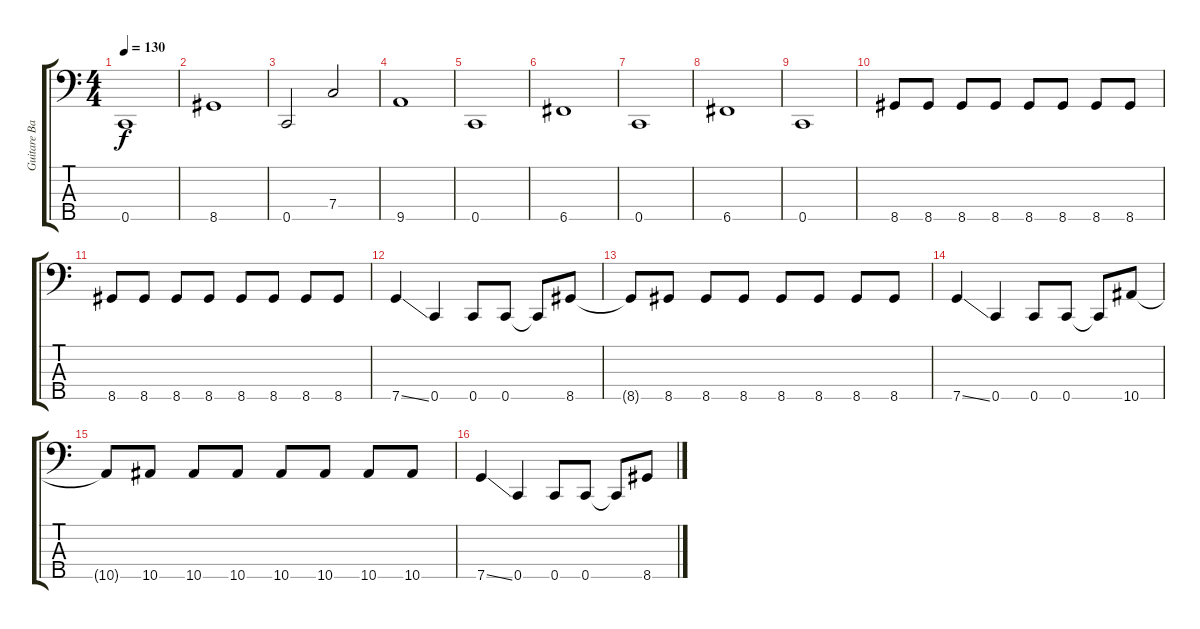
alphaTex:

\track ("Guitare Basse" "Guitare Ba") {instrument fretlessbass}
\staff {score tabs}
\tuning (Ab2 Eb2 Bb1 F1 C1) {hide}
\ts (4 4)
\tempo 130
\clef f4
\ks c
0.5.1{dy f} |
8.5.1 |
0.5.2 7.4.2 |
9.5.1 |
0.5.1 |
6.5.1 |
0.5.1 |
6.5.1 |
0.5.1 |
8.5.8 8.5.8 8.5.8 8.5.8 8.5.8 8.5.8 8.5.8 8.5.8 |
8.5.8 8.5.8 8.5.8 8.5.8 8.5.8 8.5.8 8.5.8 8.5.8 |
7.5{ss}.4 0.5.4 0.5.8 0.5.8 0.5{t}.8 8.5.8 |
8.5{t}.8 8.5.8 8.5.8 8.5.8 8.5.8 8.5.8 8.5.8 8.5.8 |
7.5{ss}.4 0.5.4 0.5.8 0.5.8 0.5{t}.8 10.5.8 |
10.5{t}.8 10.5.8 10.5.8 10.5.8 10.5.8 10.5.8 10.5.8 10.5.8 |
7.5{ss}.4 0.5.4 0.5.8 0.5.8 0.5{t}.8 8.5.8
